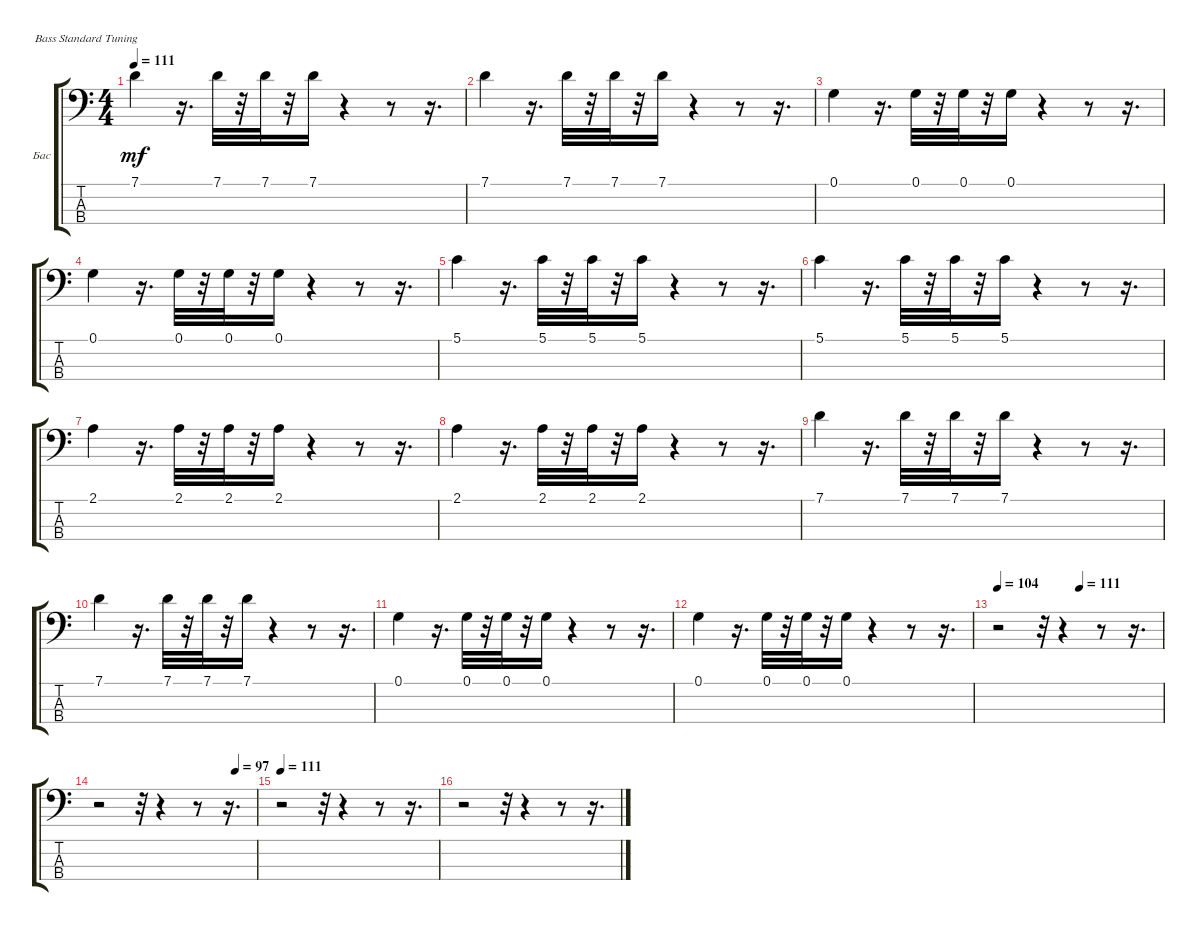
\bracketExtendMode groupsimilarinstruments
\firstSystemTrackNameOrientation horizontal
\otherSystemsTrackNameOrientation horizontal
\track ("Бас" "Бас") {instrument acousticbass}
\staff {score tabs}
\tuning (G2 D2 A1 E1)
\ts (4 4)
\tempo 111
\clef f4
\ks c
7.1.4{dy mf} r.16{d} 7.1.32 r.32 7.1.32 r.32 7.1.16 r.4 r.8 r.16{d} |
7.1.4 r.16{d} 7.1.32 r.32 7.1.32 r.32 7.1.16 r.4 r.8 r.16{d} |
0.1.4 r.16{d} 0.1.32 r.32 0.1.32 r.32 0.1.16 r.4 r.8 r.16{d} |
0.1.4 r.16{d} 0.1.32 r.32 0.1.32 r.32 0.1.16 r.4 r.8 r.16{d} |
5.1.4 r.16{d} 5.1.32 r.32 5.1.32 r.32 5.1.16 r.4 r.8 r.16{d} |
5.1.4 r.16{d} 5.1.32 r.32 5.1.32 r.32 5.1.16 r.4 r.8 r.16{d} |
2.1.4 r.16{d} 2.1.32 r.32 2.1.32 r.32 2.1.16 r.4 r.8 r.16{d} |
2.1.4 r.16{d} 2.1.32 r.32 2.1.32 r.32 2.1.16 r.4 r.8 r.16{d} |
7.1.4 r.16{d} 7.1.32 r.32 7.1.32 r.32 7.1.16 r.4 r.8 r.16{d} |
7.1.4 r.16{d} 7.1.32 r.32 7.1.32 r.32 7.1.16 r.4 r.8 r.16{d} |
0.1.4 r.16{d} 0.1.32 r.32 0.1.32 r.32 0.1.16 r.4 r.8 r.16{d} |
0.1.4 r.16{d} 0.1.32 r.32 0.1.32 r.32 0.1.16 r.4 r.8 r.16{d} |
\tempo (104 0.0015625)
\tempo (111 0.5)
r.2 r.32 r.4 r.8 r.16{d} |
\tempo (97 0.869792)
r.2 r.32 r.4 r.8 r.16{d} |
\tempo 111
r.2 r.32 r.4 r.8 r.16{d} |
r.2 r.32 r.4 r.8 r.16{d}
